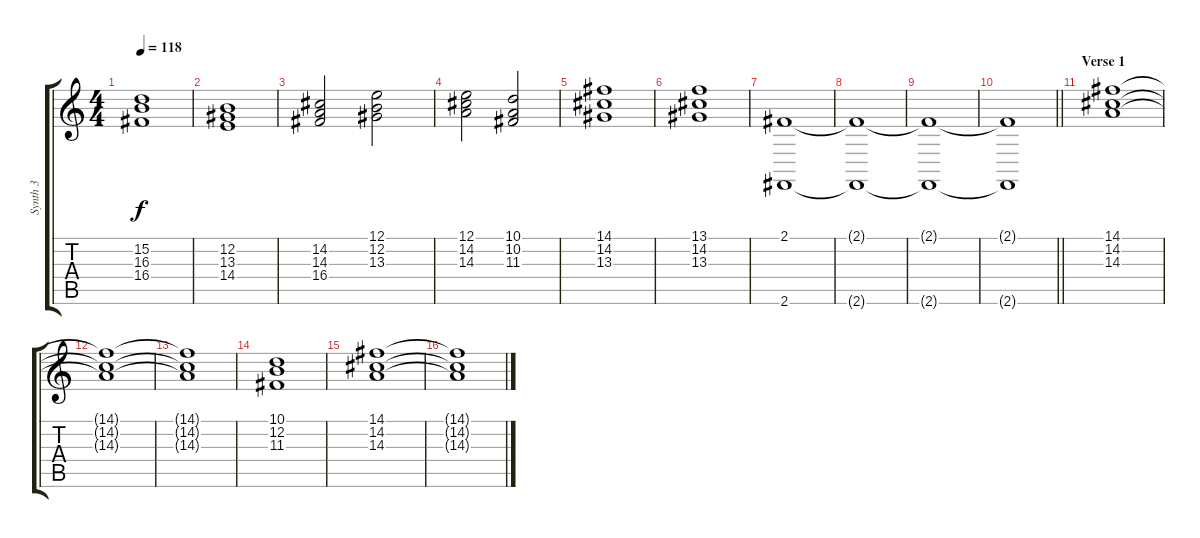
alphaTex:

\track ("Synth 3" "Synth 3") {instrument pad8sweep}
\staff {score tabs}
\tuning (E4 B3 G3 D3 A2 E2) {hide}
\ts (4 4)
\tempo 118
\clef g2
\ks c
(15.2 16.3 16.4).1{dy f} |
(12.2 13.3 14.4).1 |
(14.2 14.3 16.4).2 (12.1 12.2 13.3).2 |
(12.1 14.2 14.3).2 (10.1 10.2 11.3).2 |
(14.1 14.2 13.3).1 |
(13.1 14.2 13.3).1 |
(2.1 2.6).1 |
(2.1{t} 2.6{t}).1 |
(2.1{t} 2.6{t}).1 |
\barLineRight lightlight
(2.1{t} 2.6{t}).1 |
\section ("" "Verse 1")
(14.1 14.2 14.3).1 |
(14.1{t} 14.2{t} 14.3{t}).1 |
(14.1{t} 14.2{t} 14.3{t}).1 |
(10.1 12.2 11.3).1 |
(14.1 14.2 14.3).1 |
(14.1{t} 14.2{t} 14.3{t}).1
